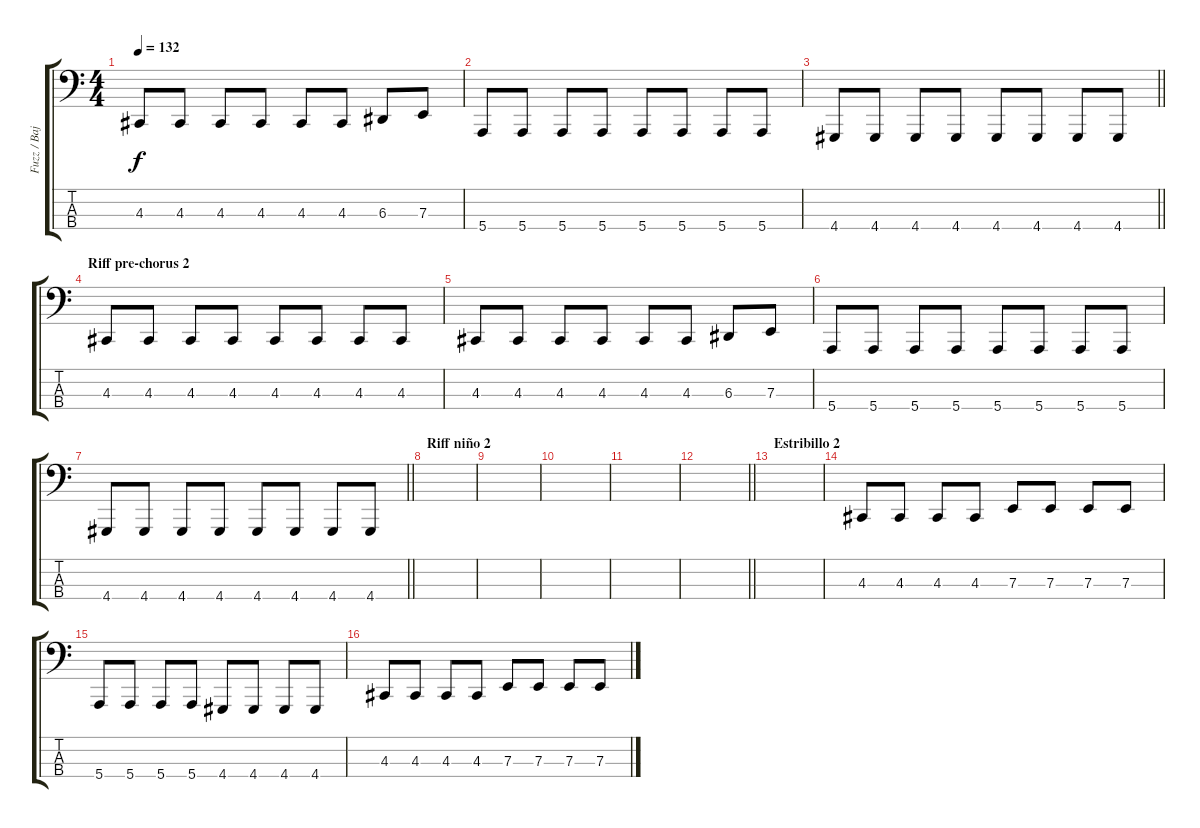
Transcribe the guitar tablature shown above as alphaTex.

\track ("Fuzz / Bajo" "Fuzz / Baj") {instrument lead2sawtooth}
\staff {score tabs}
\tuning (G2 D2 A1 E1) {hide}
\ts (4 4)
\tempo 132
\clef f4
\ks c
4.3.8{dy f} 4.3.8 4.3.8 4.3.8 4.3.8 4.3.8 6.3.8 7.3.8 |
5.4.8 5.4.8 5.4.8 5.4.8 5.4.8 5.4.8 5.4.8 5.4.8 |
\barLineRight lightlight
4.4.8 4.4.8 4.4.8 4.4.8 4.4.8 4.4.8 4.4.8 4.4.8 |
\section ("" "Riff pre-chorus 2 ")
4.3.8 4.3.8 4.3.8 4.3.8 4.3.8 4.3.8 4.3.8 4.3.8 |
4.3.8 4.3.8 4.3.8 4.3.8 4.3.8 4.3.8 6.3.8 7.3.8 |
5.4.8 5.4.8 5.4.8 5.4.8 5.4.8 5.4.8 5.4.8 5.4.8 |
\barLineRight lightlight
4.4.8 4.4.8 4.4.8 4.4.8 4.4.8 4.4.8 4.4.8 4.4.8 |
\section ("" "Riff niño 2")
|
|
|
|
\barLineRight lightlight
|
\section ("" "Estribillo 2")
|
4.3.8 4.3.8 4.3.8 4.3.8 7.3.8 7.3.8 7.3.8 7.3.8 |
5.4.8 5.4.8 5.4.8 5.4.8 4.4.8 4.4.8 4.4.8 4.4.8 |
4.3.8 4.3.8 4.3.8 4.3.8 7.3.8 7.3.8 7.3.8 7.3.8
